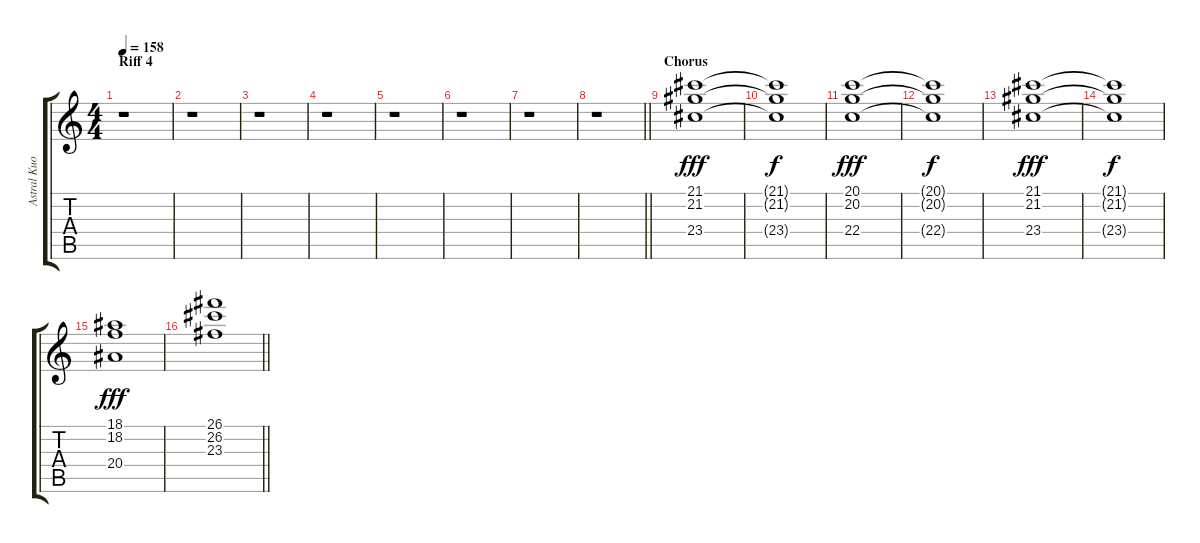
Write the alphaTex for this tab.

\track ("Astral Kuoro" "Astral Kuo") {instrument stringensemble2}
\staff {score tabs}
\tuning (E4 B3 G3 D3 A2 E2) {hide}
\ts (4 4)
\section ("" "Riff 4")
\tempo 158
\clef g2
\ks c
r.1{dy fff} |
r.1 |
r.1 |
r.1 |
r.1 |
r.1 |
r.1 |
\barLineRight lightlight
r.1 |
\section ("" "Chorus")
(21.1 21.2 23.4).1 |
(21.1{t} 21.2{t} 23.4{t}).1{dy f} |
(20.1 20.2 22.4).1{dy fff} |
(20.1{t} 20.2{t} 22.4{t}).1{dy f} |
(21.1 21.2 23.4).1{dy fff} |
(21.1{t} 21.2{t} 23.4{t}).1{dy f} |
(18.1 18.2 20.4).1{dy fff} |
\barLineRight lightlight
(26.1 26.2 23.3).1
